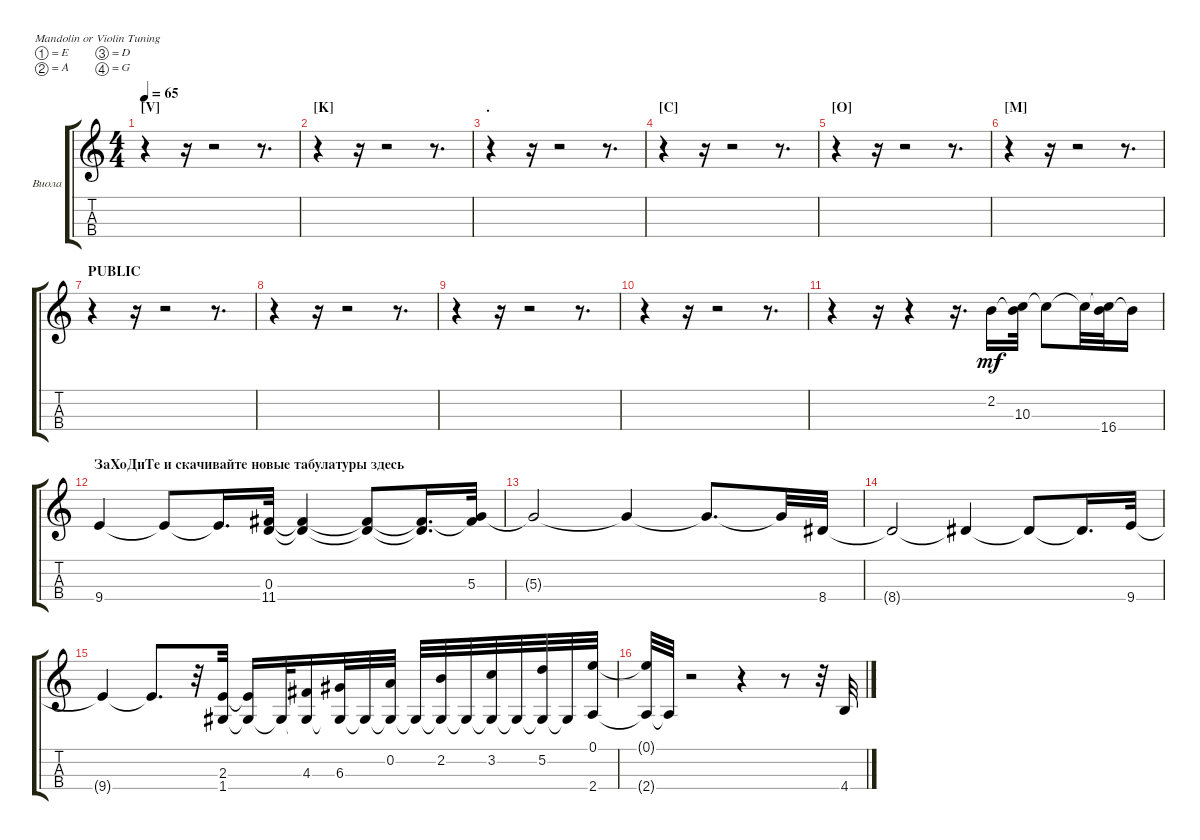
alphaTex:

\bracketExtendMode groupsimilarinstruments
\firstSystemTrackNameOrientation horizontal
\otherSystemsTrackNameOrientation horizontal
\track ("Виолончель" "Виола") {instrument violin}
\staff {score tabs}
\tuning (E5 A4 D4 G3)
\ts (4 4)
\section ("V" "")
\tempo 65
\clef g2
\ks c
r.4{dy mf instrument violin} r.16 r.2 r.8{d} |
\section ("K" "")
r.4 r.16 r.2 r.8{d} |
\section ("" ".")
r.4 r.16 r.2 r.8{d} |
\section ("C" "")
r.4 r.16 r.2 r.8{d} |
\section ("O" "")
r.4 r.16 r.2 r.8{d} |
\section ("M" "")
r.4 r.16 r.2 r.8{d} |
\section ("" "PUBLIC")
r.4 r.16 r.2 r.8{d} |
r.4 r.16 r.2 r.8{d} |
r.4 r.16 r.2 r.8{d} |
r.4 r.16 r.2 r.8{d} |
r.4 r.16 r.4 r.16{d} 2.2.16 (2.2{t} 10.3).32 10.3{t}.8 10.3{t}.32 (10.3{t} 16.4).32 16.4{t}.16 |
\section ("" "ЗаХоДиТе и скачивайте новые табулатуры здесь")
9.4.4 9.4{t}.8 9.4{t}.16{d} (0.3 11.4).32 (0.3{t} 11.4{t}).4 (0.3{t} 11.4{t}).8 (0.3{t} 11.4{t}).16{d} (11.4{t} 5.3).32 |
5.3{t}.2 5.3{t}.4 5.3{t}.8{d} 5.3{t}.32 8.4.32 |
8.4{t}.2 8.4{t}.4 8.4{t}.8 8.4{t}.16{d} 9.4.32 |
9.4{t}.4 9.4{t}.8{d} r.32 (1.4 2.3).32 (1.4{t} 2.3{t}).16 1.4{t}.32 (1.4{t} 4.3).16 (1.4{t} 6.3).32 1.4{t}.32 (1.4{t} 0.2).32 1.4{t}.32 (1.4{t} 2.2).32 1.4{t}.32 (1.4{t} 3.2).32 1.4{t}.32 (1.4{t} 5.2).32 1.4{t}.32 (2.4 0.1).32 |
(2.4{t} 0.1{t}).32 2.4{t}.32 r.2 r.4 r.8 r.32 4.4.32
